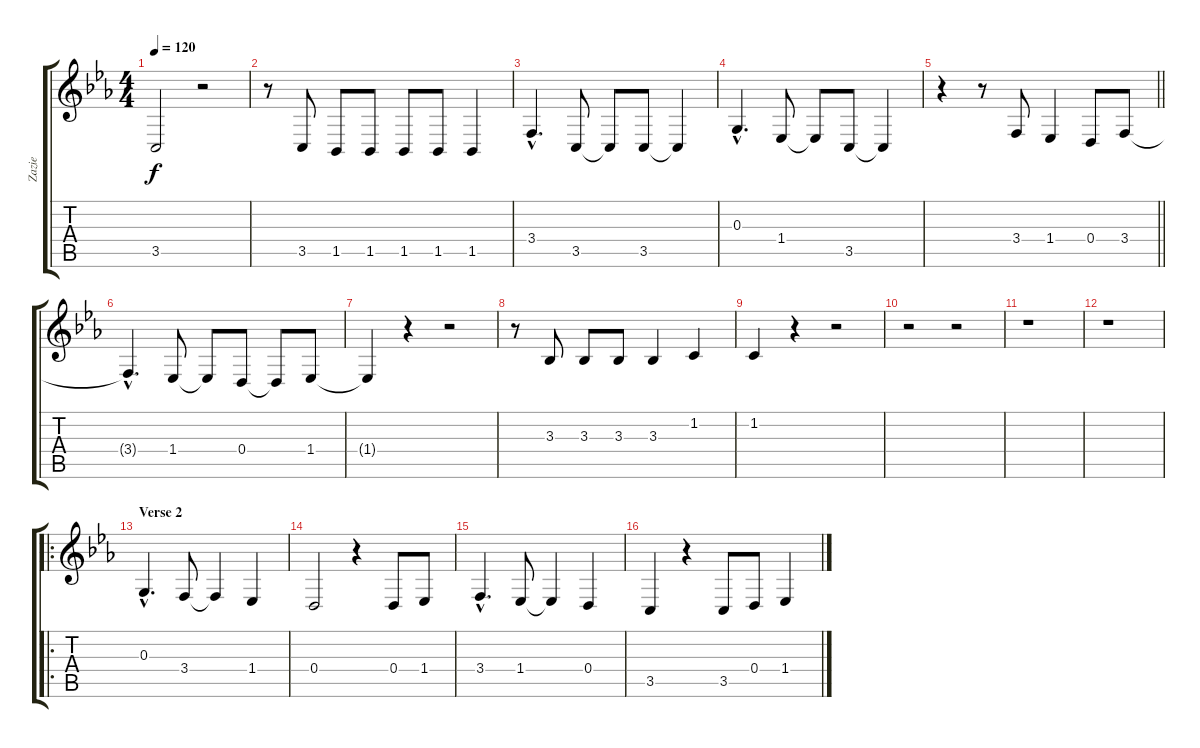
\track ("Zazie" "Zazie") {instrument acousticgrandpiano}
\staff {score tabs}
\tuning (E4 B3 G3 D3 A2 E2) {hide}
\ts (4 4)
\tempo 120
\clef g2
\ks eb
3.5.2{dy f} r.2 |
r.8 3.5.8 1.5.8 1.5.8 1.5.8 1.5.8 1.5.4 |
3.4{hac}.4{d} 3.5.8 3.5{t}.8 3.5.8 3.5{t}.4 |
0.3{hac}.4{d} 1.4.8 1.4{t}.8 3.5.8 3.5{t}.4 |
\barLineRight lightlight
r.4 r.8 3.4.8 1.4.4 0.4.8 3.4.8 |
3.4{hac t}.4{d} 1.4.8 1.4{t}.8 0.4.8 0.4{t}.8 1.4.8 |
1.4{t}.4 r.4 r.2 |
r.8 3.3.8 3.3.8 3.3.8 3.3.4 1.2.4 |
1.2.4 r.4 r.2 |
r.2 r.2 |
r.1 |
r.1 |
\ro
\section ("" "Verse 2")
0.3{hac}.4{d} 3.4.8 3.4{t}.4 1.4.4 |
0.4.2 r.4 0.4.8 1.4.8 |
3.4{hac}.4{d} 1.4.8 1.4{t}.4 0.4.4 |
3.5.4 r.4 3.5.8 0.4.8 1.4.4
